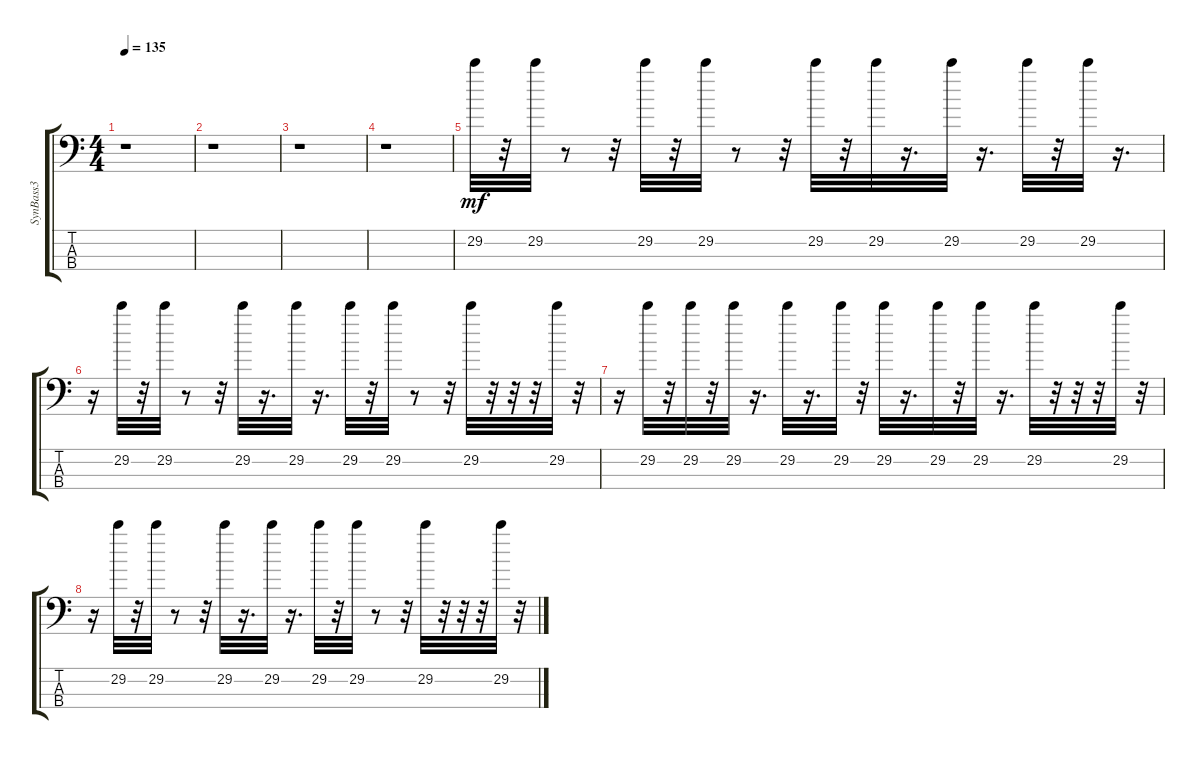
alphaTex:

\track ("SynBass3" "SynBass3") {instrument synthbass1}
\staff {score tabs}
\tuning (C-1 G2 D2 A1) {hide}
\ts (4 4)
\tempo 135
\clef f4
\ks c
r.1{dy p} |
r.1 |
r.1 |
r.1 |
29.2.32{dy mf} r.32 29.2.32 r.8 r.32 29.2.32 r.32 29.2.32 r.8 r.32 29.2.32 r.32 29.2.32 r.16{d} 29.2.32 r.16{d} 29.2.32 r.32 29.2.32 r.16{d} |
r.16 29.2.32 r.32 29.2.32 r.8 r.32 29.2.32 r.16{d} 29.2.32 r.16{d} 29.2.32 r.32 29.2.32 r.8 r.32 29.2.32 r.32 r.32 r.32 29.2.32 r.32 |
r.16 29.2.32 r.32 29.2.32 r.32 29.2.32 r.16{d} 29.2.32 r.16{d} 29.2.32 r.32 29.2.32 r.16{d} 29.2.32 r.32 29.2.32 r.16{d} 29.2.32 r.32 r.32 r.32 29.2.32 r.32 |
r.16 29.2.32 r.32 29.2.32 r.8 r.32 29.2.32 r.16{d} 29.2.32 r.16{d} 29.2.32 r.32 29.2.32 r.8 r.32 29.2.32 r.32 r.32 r.32 29.2.32 r.32
